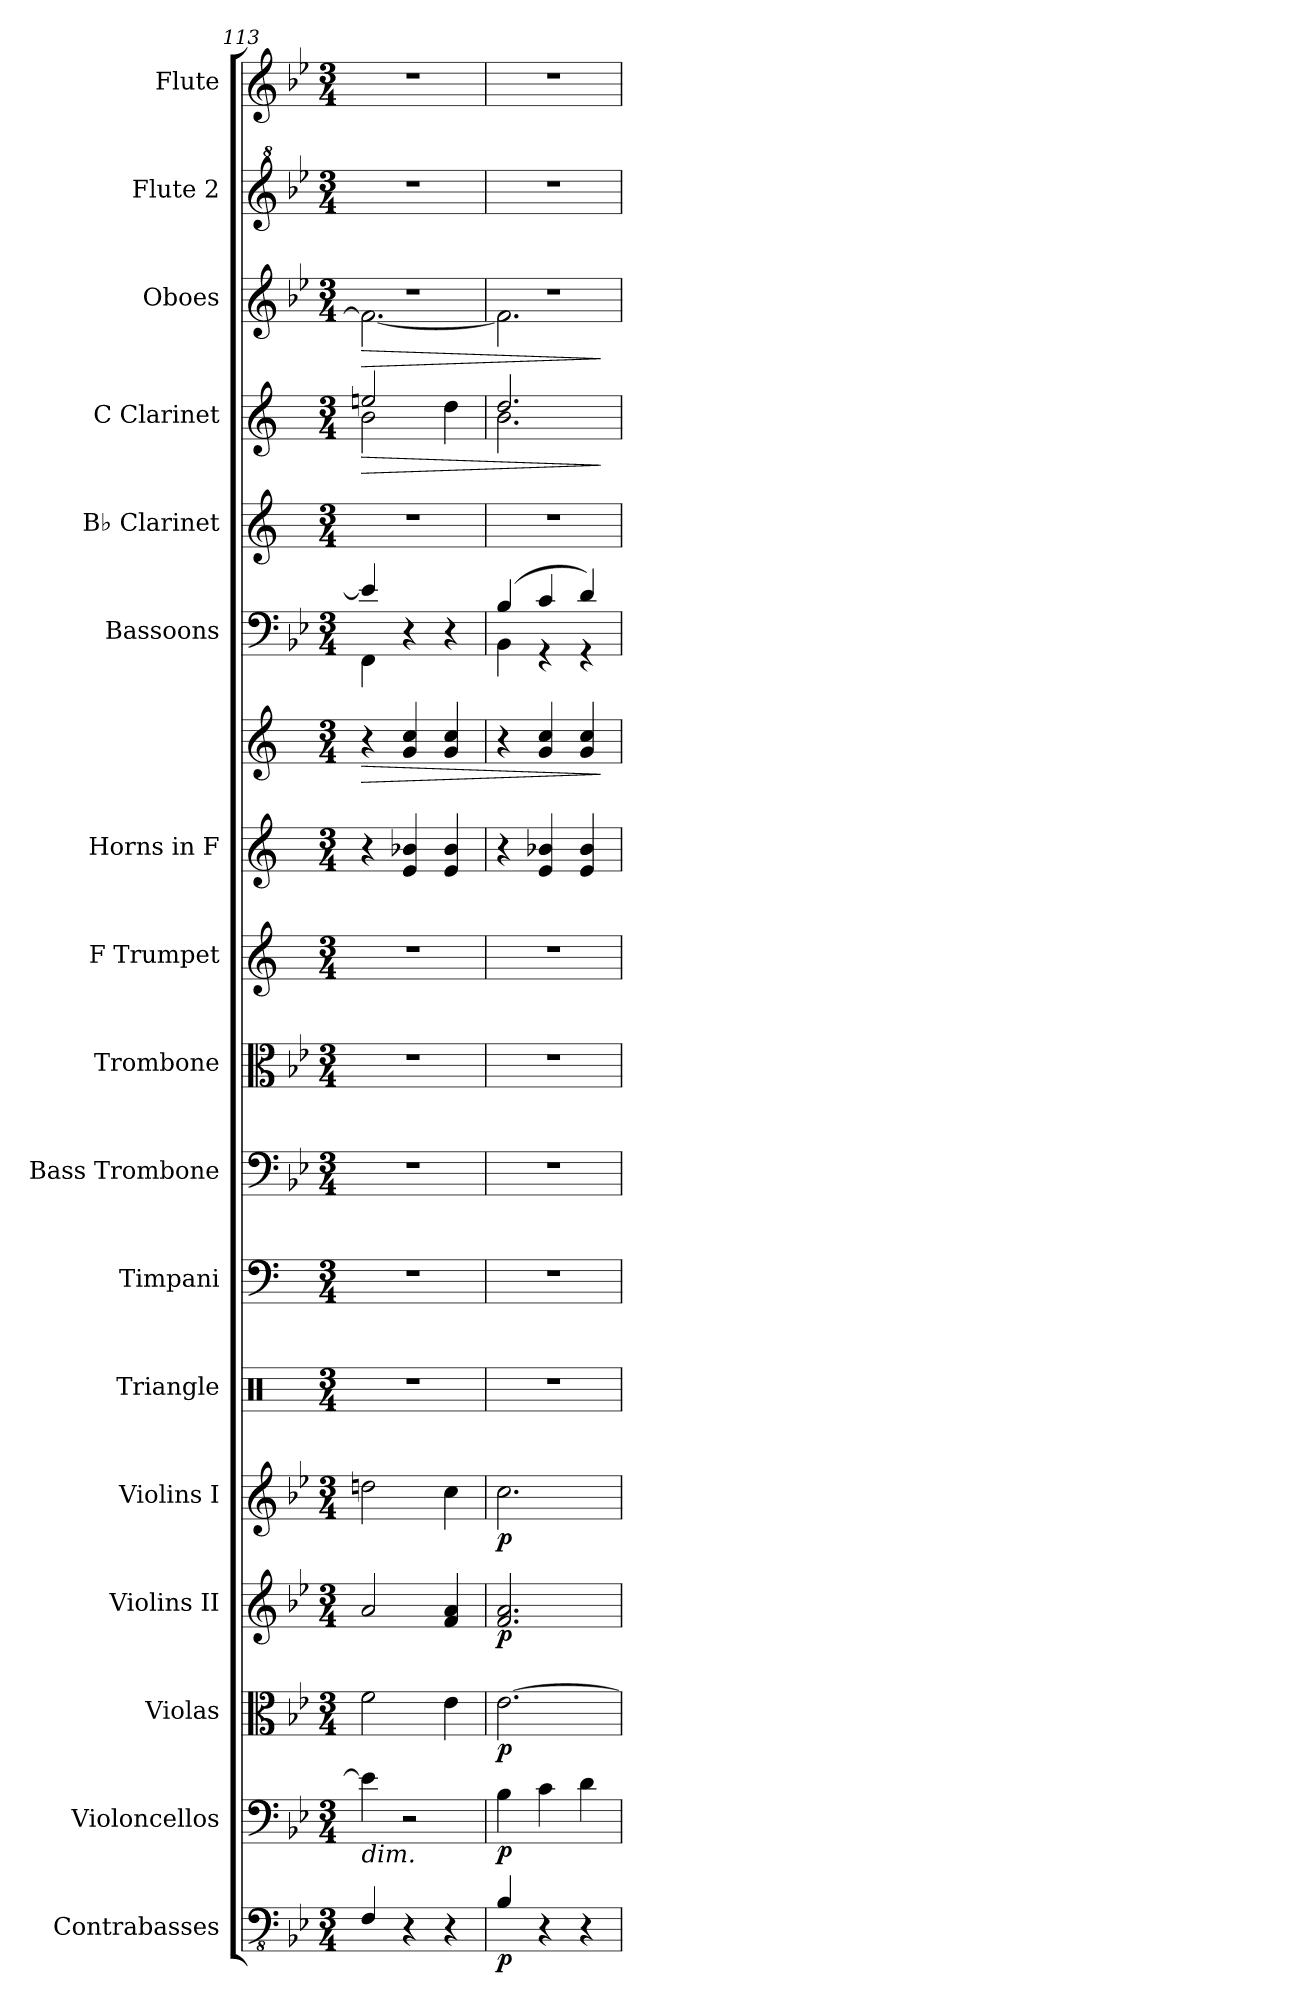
**kern	**dynam	**kern	**dynam	**kern	**dynam	**kern	**dynam	**kern	**dynam	**kern	**kern	**kern	**kern	**kern	**kern	**kern	**dynam	**kern	**kern	**kern	**dynam	**kern	**dynam	**kern	**kern
*part17	*part17	*part16	*part16	*part15	*part15	*part14	*part14	*part13	*part13	*part12	*part11	*part10	*part9	*part8	*part7	*part7	*part7	*part6	*part5	*part4	*part4	*part3	*part3	*part2	*part1
*staff18	*staff18	*staff17	*staff17	*staff16	*staff16	*staff15	*staff15	*staff14	*staff14	*staff13	*staff12	*staff11	*staff10	*staff9	*staff8	*staff7	*staff7/8	*staff6	*staff5	*staff4	*staff4	*staff3	*staff3	*staff2	*staff1
*I"Contrabasses	*	*I"Violoncellos	*	*I"Violas	*	*I"Violins II	*	*I"Violins I	*	*I"Triangle	*I"Timpani	*I"Bass Trombone	*I"Trombone	*I"F Trumpet	*I"Horns in F	*	*	*I"Bassoons	*I"B♭ Clarinet	*I"C Clarinet	*	*I"Oboes	*	*I"Flute 2	*I"Flute
*I'Cb.	*	*I'Vc.	*	*I'Vla.	*	*I'Vln. II	*	*I'Vln. I	*	*I'Trgl.	*I'Timp.	*I'B. Tbn.	*I'Tbn.	*I'F Tpt.	*	*	*	*I'Bsn.	*I'B♭ Cl.	*I'C Cl.	*	*I'Ob.	*	*I'Fl. 2	*I'Fl. 2
*clefFv4	*	*clefF4	*	*clefC3	*	*clefG2	*	*clefG2	*	*clefX	*clefF4	*clefF4	*clefC3	*clefG2	*clefG2	*clefG2	*	*clefF4	*clefG2	*clefG2	*	*clefG2	*	*clefG^2	*clefG2
*ITrd7c12	*	*	*	*	*	*	*	*	*	*	*	*	*	*ITrd-3c-5	*ITrd4c7	*ITrd4c7	*	*	*ITrd1c2	*ITrd1c2	*	*	*	*	*
*k[b-e-]	*	*k[b-e-]	*	*k[b-e-]	*	*k[b-e-]	*	*k[b-e-]	*	*k[]	*k[]	*k[b-e-]	*k[b-e-]	*k[b-]	*k[b-]	*k[b-]	*	*k[b-e-]	*k[b-e-]	*k[b-e-]	*	*k[b-e-]	*	*k[b-e-]	*k[b-e-]
*M3/4	*	*M3/4	*	*M3/4	*	*M3/4	*	*M3/4	*	*M3/4	*M3/4	*M3/4	*M3/4	*M3/4	*M3/4	*M3/4	*	*M3/4	*M3/4	*M3/4	*	*M3/4	*	*M3/4	*M3/4
=113	=113	=113	=113	=113	=113	=113	=113	=113	=113	=113	=113	=113	=113	=113	=113	=113	=113	=113	=113	=113	=113	=113	=113	=113	=113
!	!	!LO:TX:b:i:t=dim.	!	!	!	!	!	!	!	!	!	!	!	!	!	!	!	!	!	!	!	!	!	!	!
!	!	!	!	!	!	!	!	!	!	!	!	!	!	!	!	!	!LO:HP:b	!	!	!	!LO:HP:b	!	!LO:HP:b	!	!
*	*	*	*	*	*	*	*	*	*	*	*	*	*	*	*	*	*	*^	*	*^	*	*^	*	*	*
4FFF/	.	4e-\]	.	2f\	.	2a/	.	2ddn\	.	2.r	2.r	2.r	2.r	2.r	4r	4r	>	4e-/]	4FF\	2.r	2ddn/	2a\	>	2.r	2.f\_	>	2.r	2.r
4r	.	2r	.	.	.	.	.	.	.	.	.	.	.	.	4A/ 4e-X/	4c/ 4f/	.	4r	4ryy	.	.	.	.	.	.	.	.	.
4r	.	.	.	4e-\	.	4f/ 4a/	.	4cc\	.	.	.	.	.	.	4A/ 4e-/	4c/ 4f/	.	4r	4ryy	.	4cc\	4ryy	.	.	.	.	.	.
=114	=114	=114	=114	=114	=114	=114	=114	=114	=114	=114	=114	=114	=114	=114	=114	=114	=114	=114	=114	=114	=114	=114	=114	=114	=114	=114	=114	=114
!	!LO:DY:b	!	!LO:DY:b	!	!LO:DY:b	!	!LO:DY:b	!	!LO:DY:b	!	!	!	!	!	!	!	!	!	!	!	!	!	!	!	!	!	!	!
4BBB-/	p	4B-\	p	[2.e-\	p	2.f/ 2.a/	p	2.cc\	p	2.r	2.r	2.r	2.r	2.r	4r	4r	.	(>4B-/	4BB-\	2.r	2.cc/	2.a\	.	2.r	2.f\]	.	2.r	2.r
4r	.	4c\	.	.	.	.	.	.	.	.	.	.	.	.	4A/ 4e-X/	4c/ 4f/	.	4c/	4r	.	.	.	.	.	.	.	.	.
4r	.	4d\	.	.	.	.	.	.	.	.	.	.	.	.	4A/ 4e-/	4c/ 4f/	.	4d/)	4r	.	.	.	.	.	.	.	.	.
*	*	*	*	*	*	*	*	*	*	*	*	*	*	*	*	*	*	*	*	*	*v	*v	*	*	*	*	*	*
*	*	*	*	*	*	*	*	*	*	*	*	*	*	*	*	*	*	*v	*v	*	*	*	*v	*v	*	*	*
.	.	.	.	.	.	.	.	.	.	.	.	.	.	.	.	.	]	.	.	.	]	.	]	.	.
=	=	=	=	=	=	=	=	=	=	=	=	=	=	=	=	=	=	=	=	=	=	=	=	=	=
*-	*-	*-	*-	*-	*-	*-	*-	*-	*-	*-	*-	*-	*-	*-	*-	*-	*-	*-	*-	*-	*-	*-	*-	*-	*-
